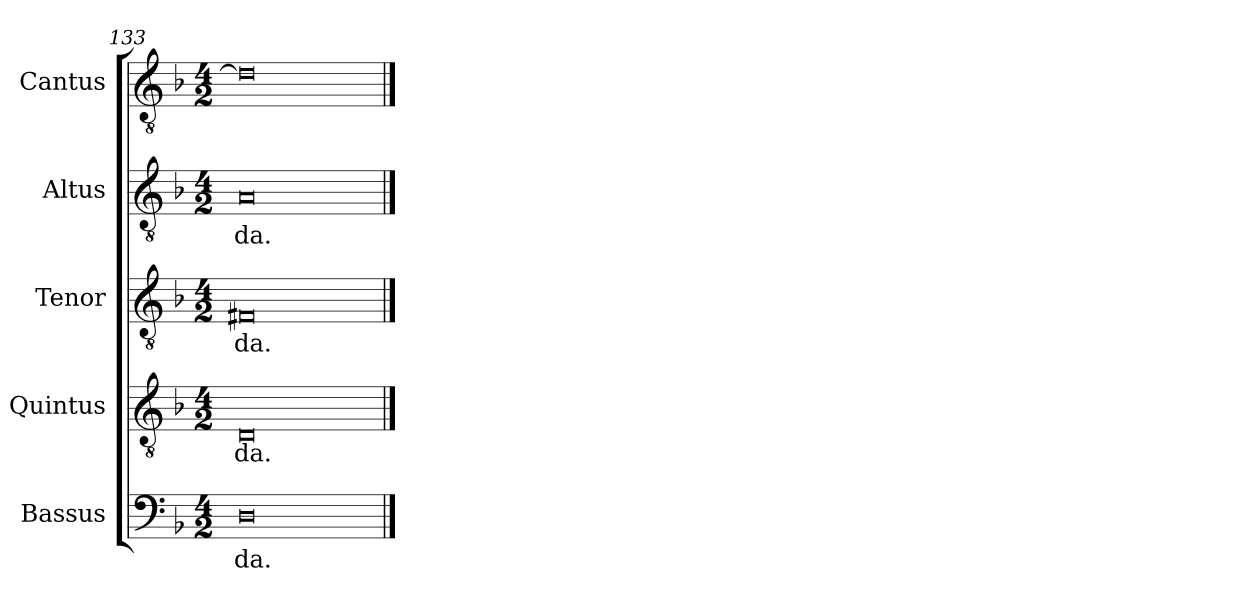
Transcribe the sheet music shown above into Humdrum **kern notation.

**kern	**text	**kern	**text	**kern	**text	**kern	**text	**kern
*part5	*part5	*part4	*part4	*part3	*part3	*part2	*part2	*part1
*staff5	*staff5	*staff4	*staff4	*staff3	*staff3	*staff2	*staff2	*staff1
*I"Bassus	*	*I"Quintus	*	*I"Tenor	*	*I"Altus	*	*I"Cantus
*I'B.	*	*I'Q.	*	*I'T.	*	*I'A.	*	*I'C.
*clefF4	*	*clefGv2	*	*clefGv2	*	*clefGv2	*	*clefGv2
*k[b-]	*	*k[b-]	*	*k[b-]	*	*k[b-]	*	*k[b-]
*M4/2	*	*M4/2	*	*M4/2	*	*M4/2	*	*M4/2
=133	=133	=133	=133	=133	=133	=133	=133	=133
0D	-da.	0D	-da.	0F#X	-da.	0A	-da.	0d]
==	==	==	==	==	==	==	==	==
*-	*-	*-	*-	*-	*-	*-	*-	*-
